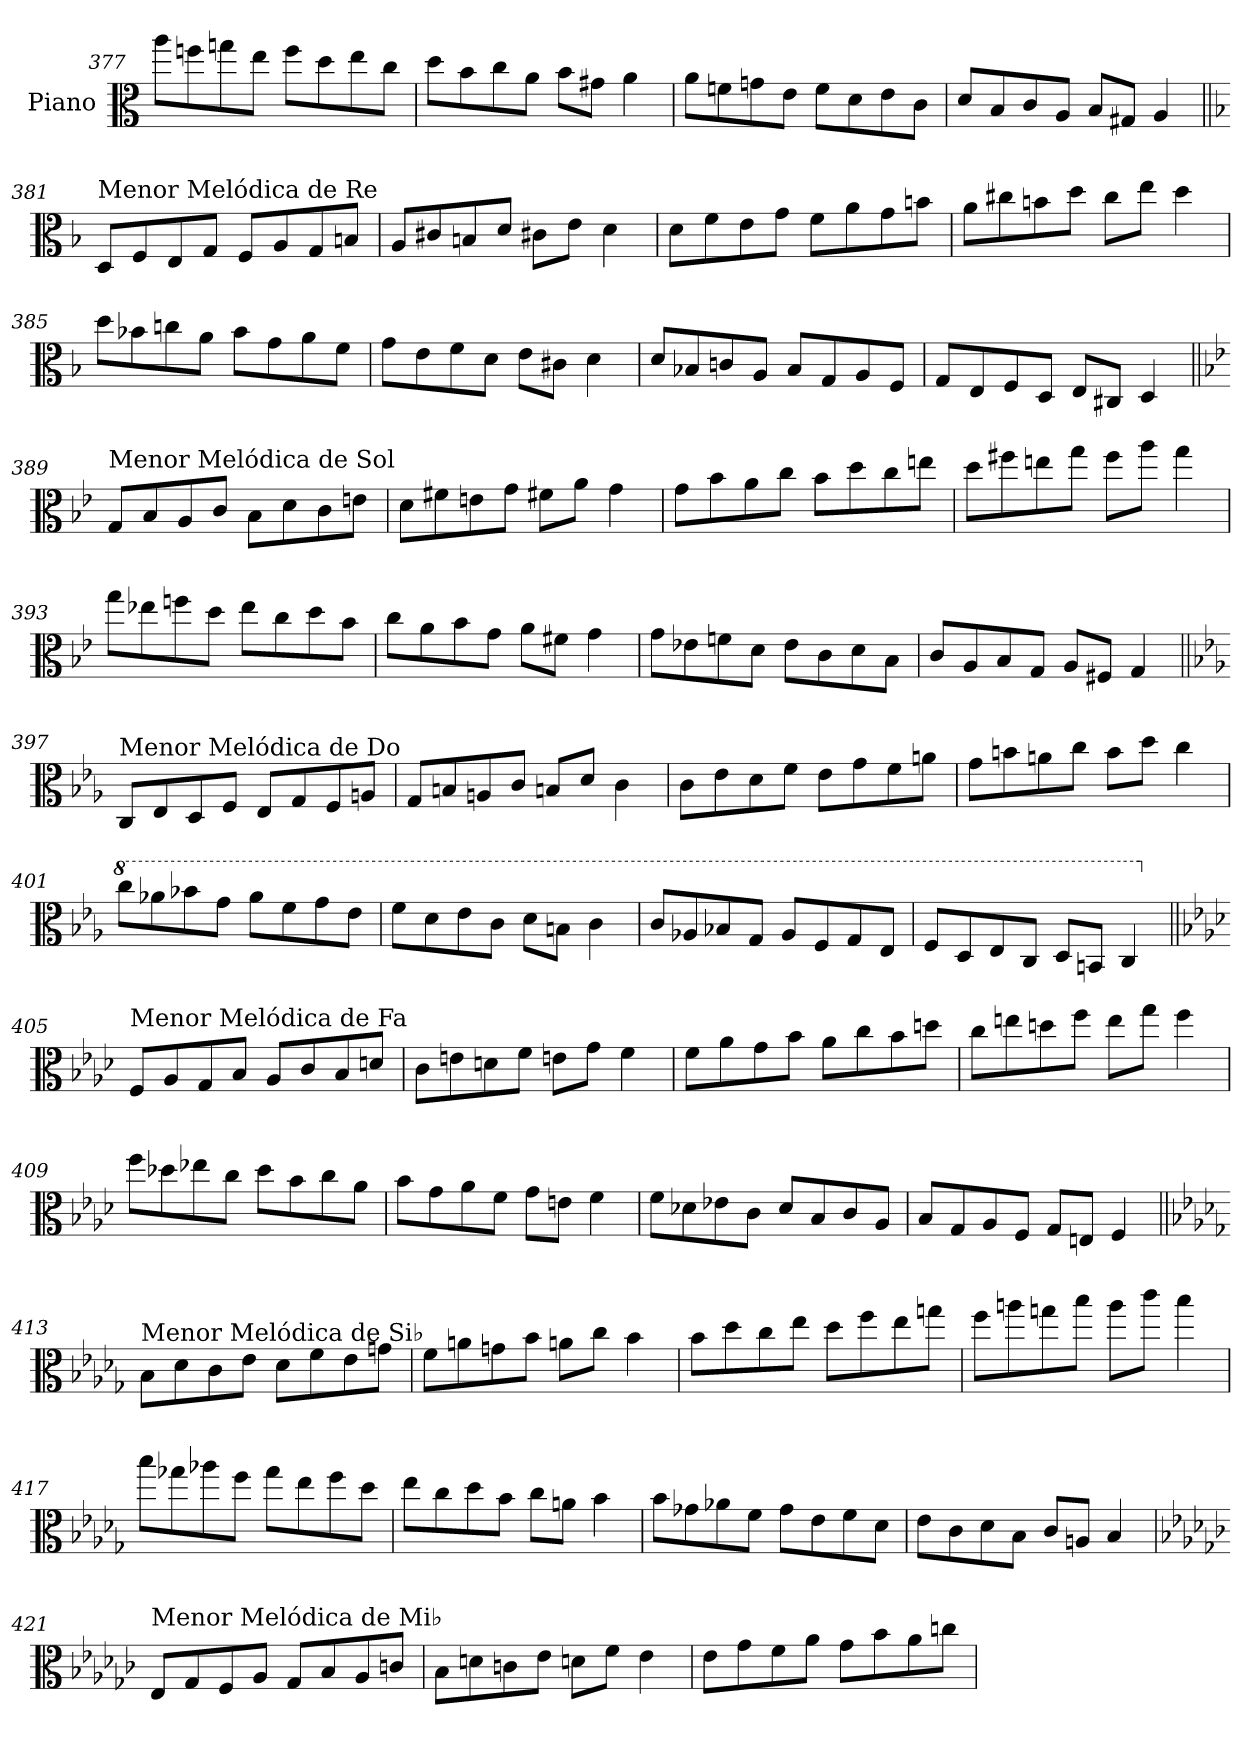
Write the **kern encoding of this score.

**kern
*part1
*staff1
*I"Piano
*I'Pno.
!!LO:LB:g=z
*clefC3
*k[]
=377
8aa\L
8ffn\
8ggn\
8ee\J
8ff\L
8dd\
8ee\
8cc\J
=378
8dd\L
8b\
8cc\
8a\J
8b\L
8g#X\J
4a\
=379
8a\L
8fn\
8gn\
8e\J
8f\L
8d\
8e\
8c\J
=380
8d/L
8B/
8c/
8A/J
8B/L
8G#X/J
4A/
!!LO:LB:g=z
=381||
*k[b-]
!LO:TX:a:t=Menor Melódica de Re
8D/L
8F/
8E/
8G/J
8F/L
8A/
8G/
8Bn/J
=382
8A/L
8c#X/
8Bn/
8d/J
8c#X\L
8e\J
4d\
=383
8d\L
8f\
8e\
8g\J
8f\L
8a\
8g\
8bn\J
=384
8a\L
8cc#X\
8bn\
8dd\J
8cc#\L
8ee\J
4dd\
!!LO:LB:g=z
=385
8dd\L
8b-X\
8ccn\
8a\J
8b-\L
8g\
8a\
8f\J
=386
8g\L
8e\
8f\
8d\J
8e\L
8c#X\J
4d\
=387
8d/L
8B-X/
8cn/
8A/J
8B-/L
8G/
8A/
8F/J
=388
8G/L
8E/
8F/
8D/J
8E/L
8C#X/J
4D/
!!LO:LB:g=z
=389||
*k[b-e-]
!LO:TX:a:t=Menor Melódica de Sol
8G/L
8B-/
8A/
8c/J
8B-\L
8d\
8c\
8en\J
=390
8d\L
8f#X\
8en\
8g\J
8f#X\L
8a\J
4g\
=391
8g\L
8b-\
8a\
8cc\J
8b-\L
8dd\
8cc\
8een\J
=392
8dd\L
8ff#X\
8een\
8gg\J
8ff#\L
8aa\J
4gg\
!!LO:LB:g=z
=393
8gg\L
8ee-X\
8ffn\
8dd\J
8ee-\L
8cc\
8dd\
8b-\J
=394
8cc\L
8a\
8b-\
8g\J
8a\L
8f#X\J
4g\
=395
8g\L
8e-X\
8fn\
8d\J
8e-\L
8c\
8d\
8B-\J
=396
8c/L
8A/
8B-/
8G/J
8A/L
8F#X/J
4G/
!!LO:LB:g=z
=397||
*k[b-e-a-]
!LO:TX:a:t=Menor Melódica de Do
8C/L
8E-/
8D/
8F/J
8E-/L
8G/
8F/
8An/J
=398
8G/L
8Bn/
8An/
8c/J
8Bn/L
8d/J
4c\
=399
8c\L
8e-\
8d\
8f\J
8e-\L
8g\
8f\
8an\J
=400
8g\L
8bn\
8an\
8cc\J
8b\L
8dd\J
4cc\
!!LO:LB:g=z
=401
*8va
8ccc\L
8aa-X\
8bb-X\
8gg\J
8aa-\L
8ff\
8gg\
8ee-\J
=402
8ff\L
8dd\
8ee-\
8cc\J
8dd\L
8bn\J
4cc\
=403
8cc/L
8a-X/
8b-X/
8g/J
8a-/L
8f/
8g/
8e-/J
=404
8f/L
8d/
8e-/
8c/J
8d/L
8Bn/J
4c/
!!LO:PB:g=z
=405||
*k[b-e-a-d-]
*X8va
!LO:TX:a:t=Menor Melódica de Fa
8F/L
8A-/
8G/
8B-/J
8A-/L
8c/
8B-/
8dn/J
=406
8c\L
8en\
8dn\
8f\J
8en\L
8g\J
4f\
=407
8f\L
8a-\
8g\
8b-\J
8a-\L
8cc\
8b-\
8ddn\J
=408
8cc\L
8een\
8ddn\
8ff\J
8ee\L
8gg\J
4ff\
!!LO:LB:g=z
=409
8ff\L
8dd-X\
8ee-X\
8cc\J
8dd-\L
8b-\
8cc\
8a-\J
=410
8b-\L
8g\
8a-\
8f\J
8g\L
8en\J
4f\
=411
8f\L
8d-X\
8e-X\
8c\J
8d-/L
8B-/
8c/
8A-/J
=412
8B-/L
8G/
8A-/
8F/J
8G/L
8En/J
4F/
!!LO:LB:g=z
=413||
*k[b-e-a-d-g-]
!LO:TX:a:t=Menor Melódica de Si♭
8B-\L
8d-\
8c\
8e-\J
8d-\L
8f\
8e-\
8gn\J
=414
8f\L
8an\
8gn\
8b-\J
8an\L
8cc\J
4b-\
=415
8b-\L
8dd-\
8cc\
8ee-\J
8dd-\L
8ff\
8ee-\
8ggn\J
=416
8ff\L
8aan\
8ggn\
8bb-\J
8aa\L
8ccc\J
4bb-\
!!LO:LB:g=z
=417
8bb-\L
8gg-X\
8aa-X\
8ff\J
8gg-\L
8ee-\
8ff\
8dd-\J
=418
8ee-\L
8cc\
8dd-\
8b-\J
8cc\L
8an\J
4b-\
=419
8b-\L
8g-X\
8a-X\
8f\J
8g-\L
8e-\
8f\
8d-\J
=420
8e-\L
8c\
8d-\
8B-\J
8c/L
8An/J
4B-/
!!LO:LB:g=z
=421
*k[b-e-a-d-g-c-]
!LO:TX:a:t=Menor Melódica de Mi♭
8E-/L
8G-/
8F/
8A-/J
8G-/L
8B-/
8A-/
8cn/J
=422
8B-\L
8dn\
8cn\
8e-\J
8dn\L
8f\J
4e-\
=423
8e-\L
8g-\
8f\
8a-\J
8g-\L
8b-\
8a-\
8ccn\J
=
*-
